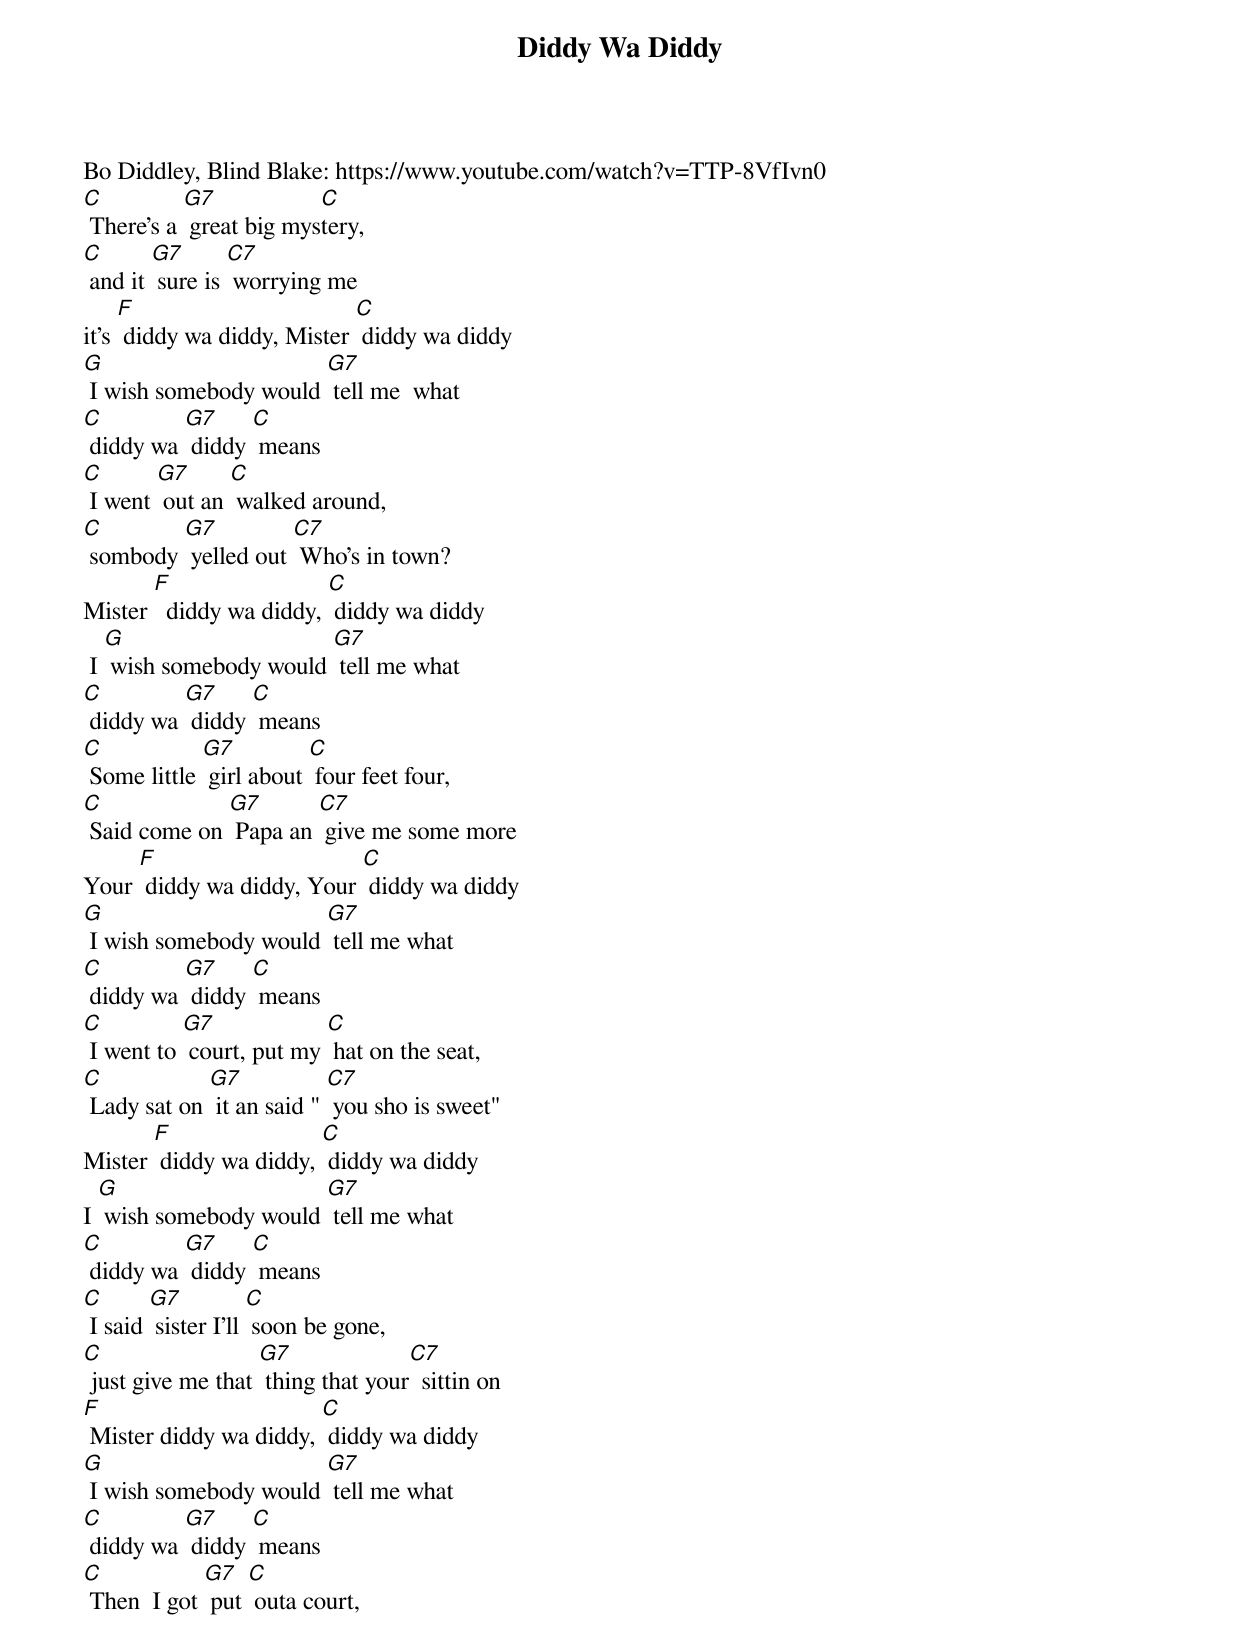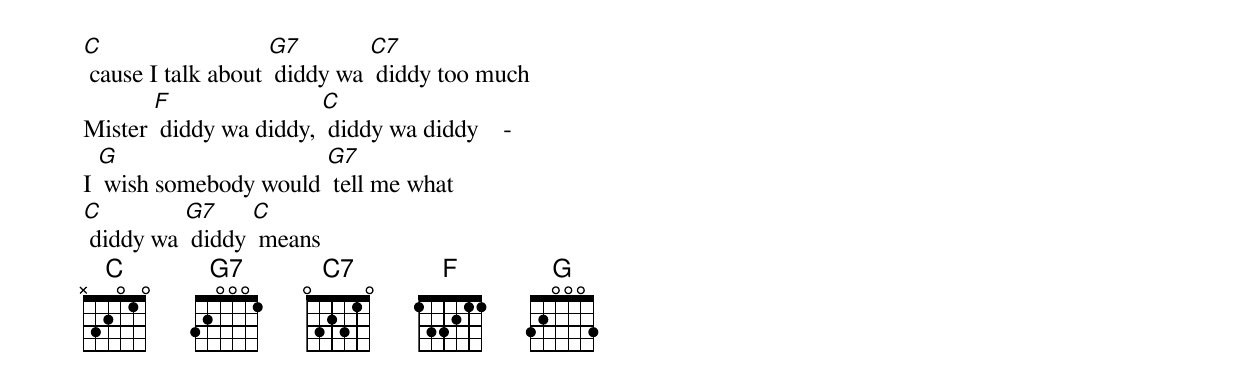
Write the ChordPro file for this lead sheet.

{t: Diddy Wa Diddy }
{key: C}
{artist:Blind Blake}
Bo Diddley, Blind Blake: https://www.youtube.com/watch?v=TTP-8VfIvn0
[C] There's a [G7] great big mys[C]tery,
[C] and it [G7] sure is [C7] worrying me
it's [F] diddy wa diddy, Mister [C] diddy wa diddy
[G] I wish somebody would [G7] tell me  what
[C] diddy wa [G7] diddy [C] means
{c: }
[C] I went [G7] out an [C] walked around,
[C] sombody [G7] yelled out [C7] Who's in town?
Mister [F]  diddy wa diddy, [C] diddy wa diddy
 I [G] wish somebody would [G7] tell me what
[C] diddy wa [G7] diddy [C] means
{c: }
[C] Some little [G7] girl about [C] four feet four,
[C] Said come on [G7] Papa an [C7] give me some more
Your [F] diddy wa diddy, Your [C] diddy wa diddy
[G] I wish somebody would [G7] tell me what
[C] diddy wa [G7] diddy [C] means
{c: }
[C] I went to [G7] court, put my [C] hat on the seat,
[C] Lady sat on [G7] it an said " [C7] you sho is sweet"
Mister [F] diddy wa diddy, [C] diddy wa diddy
I [G] wish somebody would [G7] tell me what
[C] diddy wa [G7] diddy [C] means
{c: }
[C] I said [G7] sister I'll [C] soon be gone,
[C] just give me that [G7] thing that your[C7]  sittin on
[F] Mister diddy wa diddy, [C] diddy wa diddy
[G] I wish somebody would [G7] tell me what
[C] diddy wa [G7] diddy [C] means
{c: }
[C] Then  I got [G7] put [C] outa court,
[C] cause I talk about [G7] diddy wa [C7] diddy too much
Mister [F] diddy wa diddy, [C] diddy wa diddy    -
I [G] wish somebody would [G7] tell me what
[C] diddy wa [G7] diddy [C] means
